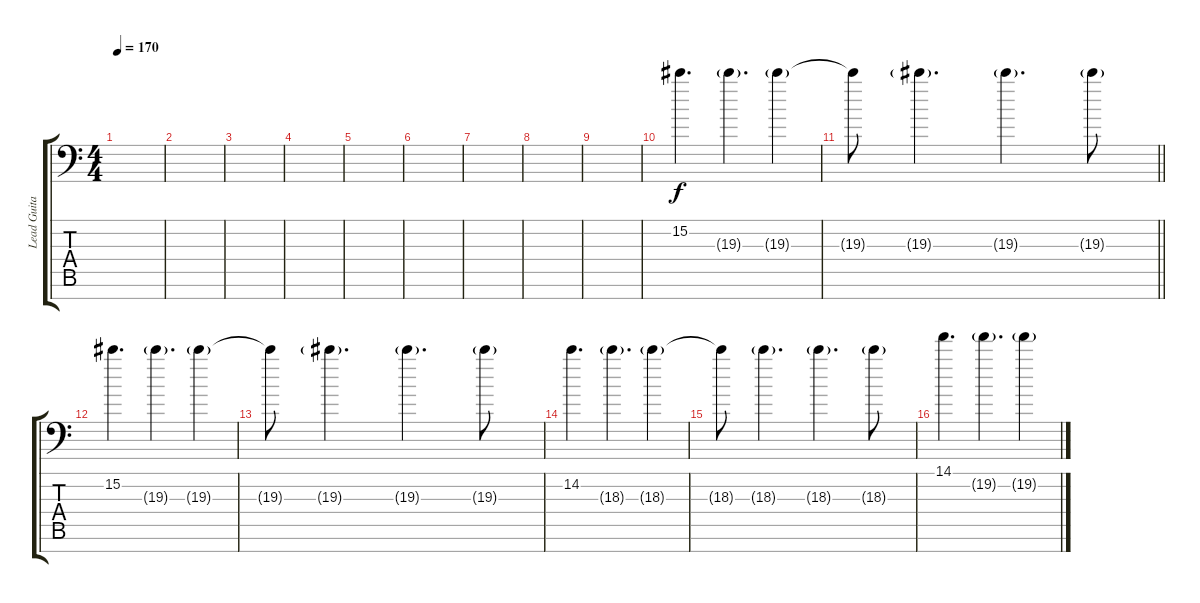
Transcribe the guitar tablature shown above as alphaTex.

\track ("Lead Guitar #2" "Lead Guita") {instrument distortionguitar}
\staff {score tabs}
\tuning (Eb4 Bb3 Gb3 Db3 Ab2 Eb2 Ab1) {hide}
\ts (4 4)
\tempo 170
\clef f4
\ks c
|
|
|
|
|
|
|
|
|
15.2.4{d instrument electricguitarjazz} 19.3{g}.4{d} 19.3{g}.4 |
\barLineRight lightlight
19.3{t}.8 19.3{g}.4{d} 19.3{g}.4{d} 19.3{g}.8 |
\section ("" "")
15.2.4{d} 19.3{g}.4{d} 19.3{g}.4 |
19.3{t}.8 19.3{g}.4{d} 19.3{g}.4{d} 19.3{g}.8 |
14.2.4{d} 18.3{g}.4{d} 18.3{g}.4 |
18.3{t}.8 18.3{g}.4{d} 18.3{g}.4{d} 18.3{g}.8 |
14.1.4{d} 19.2{g}.4{d} 19.2{g}.4
